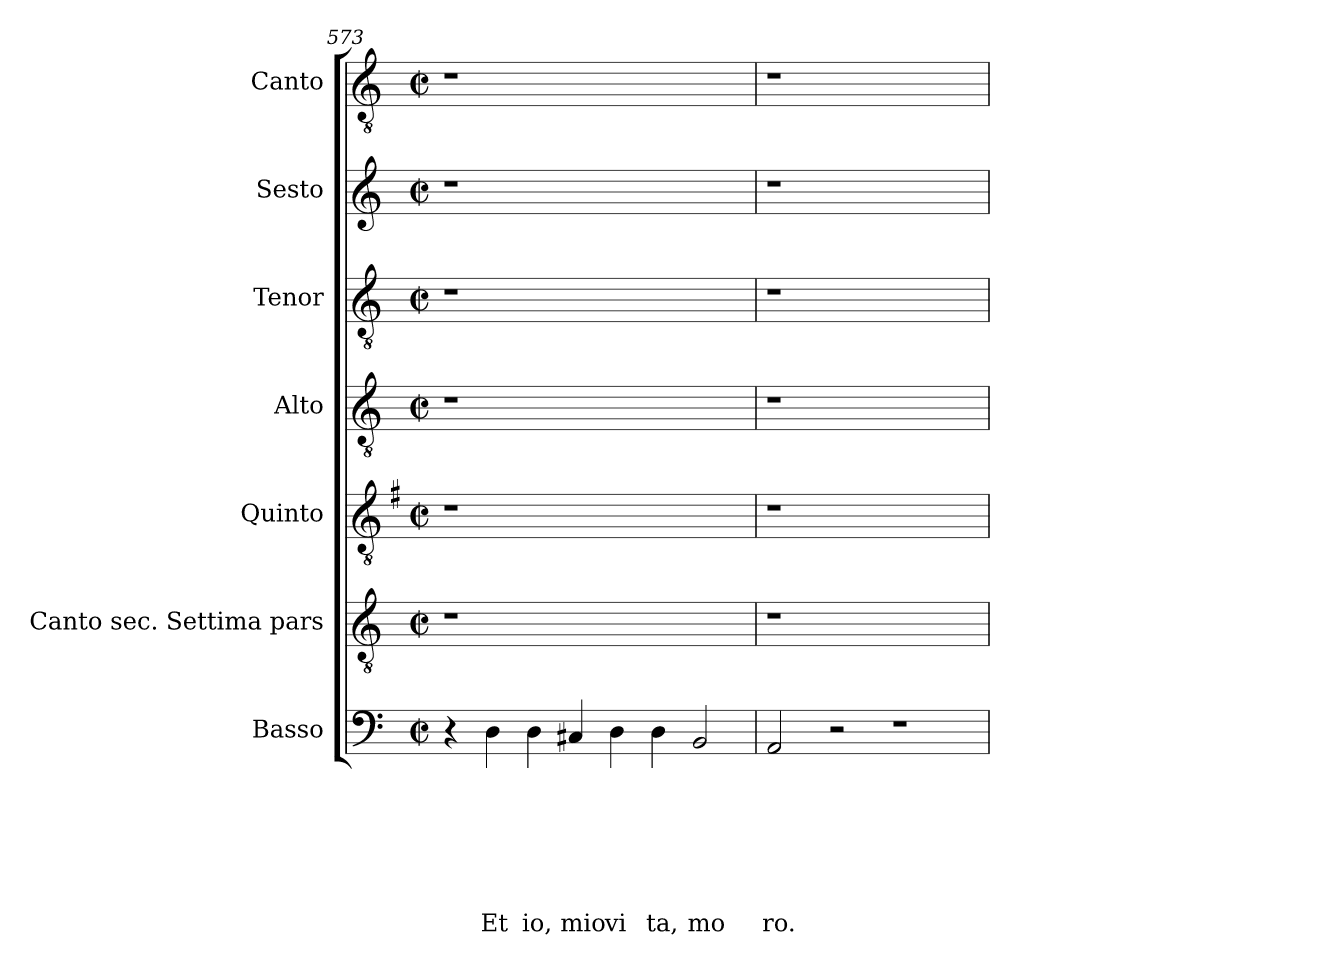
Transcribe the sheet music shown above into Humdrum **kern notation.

**kern	**text	**text	**text	**text	**text	**text	**text	**kern	**kern	**kern	**kern	**kern	**kern
*part7	*part7	*part7	*part7	*part7	*part7	*part7	*part7	*part6	*part5	*part4	*part3	*part2	*part1
*staff7	*staff7	*staff7	*staff7	*staff7	*staff7	*staff7	*staff7	*staff6	*staff5	*staff4	*staff3	*staff2	*staff1
*I"Basso	*	*	*	*	*	*	*	*I"Canto sec. Settima pars	*I"Quinto	*I"Alto	*I"Tenor	*I"Sesto	*I"Canto
*	*	*	*	*	*	*	*	*	*I'Quinto	*I'Alto	*I'Tenor	*I'Sesto	*I'Canto
*clefF4	*	*	*	*	*	*	*	*clefGv2	*clefGv2	*clefGv2	*clefGv2	*clefG2	*clefGv2
*k[]	*	*	*	*	*	*	*	*k[]	*k[f#]	*k[]	*k[]	*k[]	*k[]
*C:	*	*	*	*	*	*	*	*C:	*G:	*C:	*C:	*C:	*C:
*M2/2	*	*	*	*	*	*	*	*M2/2	*M2/2	*M2/2	*M2/2	*M2/2	*M2/2
*met(c|)	*	*	*	*	*	*	*	*met(c|)	*met(c|)	*met(c|)	*met(c|)	*met(c|)	*met(c|)
=573	=573	=573	=573	=573	=573	=573	=573	=573	=573	=573	=573	=573	=573
4r	.	.	.	.	.	.	.	1r	1r	1r	1r	1r	1r
!	!	!	!	!	!	!	!LO:LY:b	!	!	!	!	!	!
4D\	.	.	.	.	.	.	Et	.	.	.	.	.	.
!	!	!	!	!	!	!	!LO:LY:b	!	!	!	!	!	!
4D\	.	.	.	.	.	.	io,	.	.	.	.	.	.
!	!	!	!	!	!	!	!LO:LY:b	!	!	!	!	!	!
4C#X/	.	.	.	.	.	.	mio	.	.	.	.	.	.
!	!	!	!	!	!	!	!LO:LY:b	!	!	!	!	!	!
4D\	.	.	.	.	.	.	vi	1ryy	1ryy	1ryy	1ryy	1ryy	1ryy
!	!	!	!	!	!	!	!LO:LY:b	!	!	!	!	!	!
4D\	.	.	.	.	.	.	ta,	.	.	.	.	.	.
!	!	!	!	!	!	!	!LO:LY:b	!	!	!	!	!	!
2BB/	.	.	.	.	.	.	mo	.	.	.	.	.	.
=574	=574	=574	=574	=574	=574	=574	=574	=574	=574	=574	=574	=574	=574
!	!	!	!	!	!	!	!LO:LY:b	!	!	!	!	!	!
2AA/	.	.	.	.	.	.	ro.	1r	1r	1r	1r	1r	1r
2r	.	.	.	.	.	.	.	.	.	.	.	.	.
1r	.	.	.	.	.	.	.	1ryy	1ryy	1ryy	1ryy	1ryy	1ryy
=	=	=	=	=	=	=	=	=	=	=	=	=	=
*-	*-	*-	*-	*-	*-	*-	*-	*-	*-	*-	*-	*-	*-
